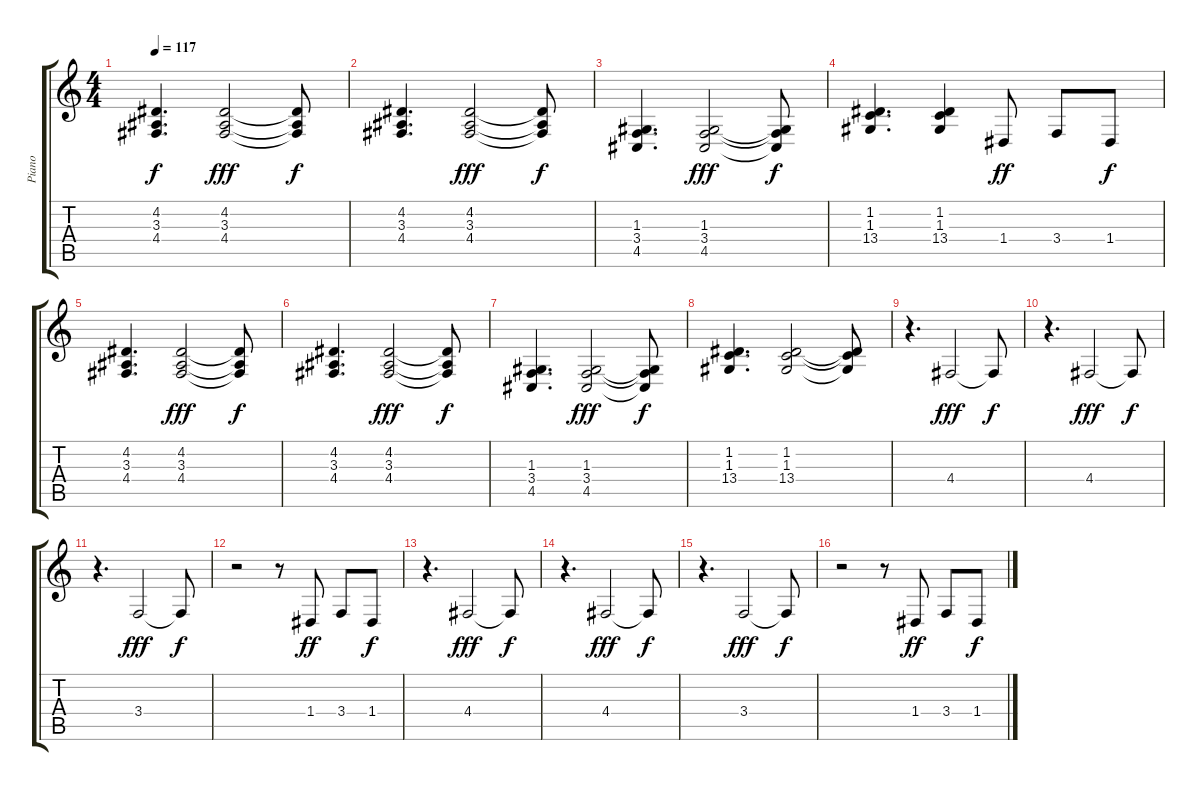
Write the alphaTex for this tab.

\track ("Piano" "Piano") {instrument brightacousticpiano}
\staff {score tabs}
\tuning (E4 B3 G3 D3 A2 E2) {hide}
\ts (4 4)
\tempo 117
\clef g2
\ks c
(4.2 3.3 4.4).4{d dy f} (4.2 3.3 4.4).2{dy fff} (4.2{t} 3.3{t} 4.4{t}).8{dy f} |
(4.2 3.3 4.4).4{d} (4.2 3.3 4.4).2{dy fff} (4.2{t} 3.3{t} 4.4{t}).8{dy f} |
(1.3 3.4 4.5).4{d} (1.3 3.4 4.5).2{dy fff} (1.3{t} 3.4{t} 4.5{t}).8{dy f} |
(1.2 1.3 13.4).4{d} (1.2 1.3 13.4).4 1.4.8{dy ff} 3.4.8 1.4.8{dy f} |
(4.2 3.3 4.4).4{d} (4.2 3.3 4.4).2{dy fff} (4.2{t} 3.3{t} 4.4{t}).8{dy f} |
(4.2 3.3 4.4).4{d} (4.2 3.3 4.4).2{dy fff} (4.2{t} 3.3{t} 4.4{t}).8{dy f} |
(1.3 3.4 4.5).4{d} (1.3 3.4 4.5).2{dy fff} (1.3{t} 3.4{t} 4.5{t}).8{dy f} |
(1.2 1.3 13.4).4{d} (1.2 1.3 13.4).2 (1.2{t} 1.3{t} 13.4{t}).8 |
r.4{d} 4.4.2{dy fff} 4.4{t}.8{dy f} |
r.4{d} 4.4.2{dy fff} 4.4{t}.8{dy f} |
r.4{d} 3.4.2{dy fff} 3.4{t}.8{dy f} |
r.2 r.8 1.4.8{dy ff} 3.4.8 1.4.8{dy f} |
r.4{d} 4.4.2{dy fff} 4.4{t}.8{dy f} |
r.4{d} 4.4.2{dy fff} 4.4{t}.8{dy f} |
r.4{d} 3.4.2{dy fff} 3.4{t}.8{dy f} |
r.2 r.8 1.4.8{dy ff} 3.4.8 1.4.8{dy f}
